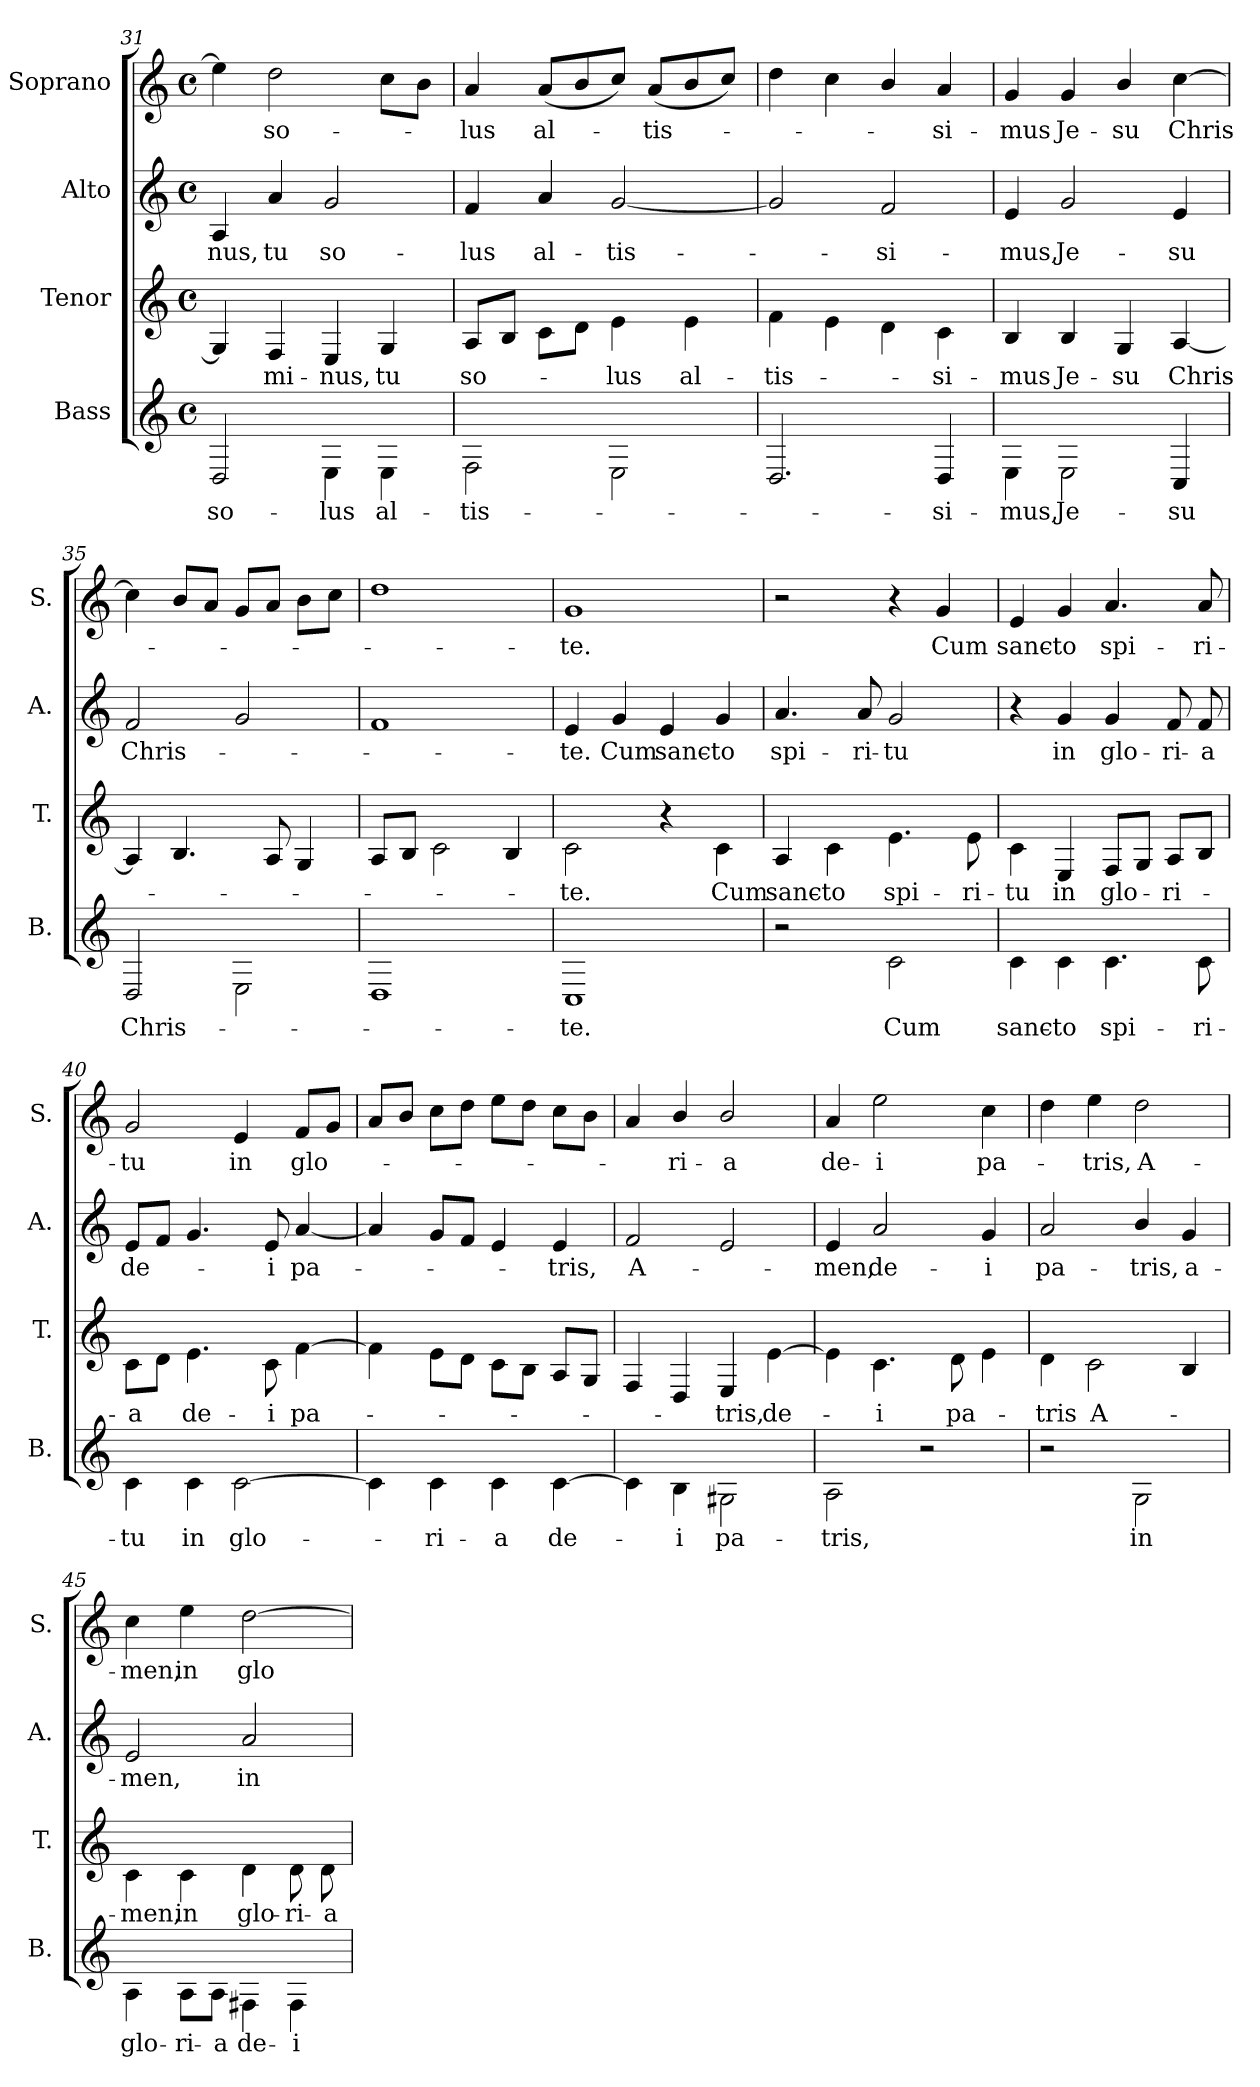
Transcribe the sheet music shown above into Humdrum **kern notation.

**kern	**text	**kern	**text	**kern	**text	**kern	**text
*part4	*part4	*part3	*part3	*part2	*part2	*part1	*part1
*staff4	*staff4	*staff3	*staff3	*staff2	*staff2	*staff1	*staff1
*I"Bass	*	*I"Tenor	*	*I"Alto	*	*I"Soprano	*
*I'B.	*	*I'T.	*	*I'A.	*	*I'S.	*
*clefG2	*	*clefG2	*	*clefG2	*	*clefG2	*
*	*	*ITrd7c12	*	*	*	*	*
*k[]	*	*k[]	*	*k[]	*	*k[]	*
*M4/4	*	*M4/4	*	*M4/4	*	*M4/4	*
*met(c)	*	*met(c)	*	*met(c)	*	*met(c)	*
=31	=31	=31	=31	=31	=31	=31	=31
!	!LO:LY:b	!	!	!	!LO:LY:b	!	!
2D/	so-	4GG/]	.	4A/	-nus,	4ee\]	.
!	!	!	!LO:LY:b	!	!LO:LY:b	!	!LO:LY:b
.	.	4FF/	-mi-	4a/	tu	2dd\	so-
!	!LO:LY:b	!	!LO:LY:b	!	!LO:LY:b	!	!
4E\	-lus	4EE/	-nus,	2g/	so-	.	.
!	!LO:LY:b	!	!LO:LY:b	!	!	!	!
4E\	al-	4GG/	tu	.	.	8cc\L	.
.	.	.	.	.	.	8b\J	.
=32	=32	=32	=32	=32	=32	=32	=32
!	!LO:LY:b	!	!LO:LY:b	!	!LO:LY:b	!	!LO:LY:b
2F\	-tis-	8AA/L	so-	4f/	-lus	4a/	-lus
.	.	8BB/J	.	.	.	.	.
!	!	!	!	!	!LO:LY:b	!	!LO:LY:b
.	.	8C\L	.	4a/	al-	(<8a/L	al-
.	.	8D\J	.	.	.	8b/	.
!	!	!	!LO:LY:b	!	!LO:LY:b	!	!
2E\	.	4E\	-lus	[2g/	-tis-	8cc/J)	.
!	!	!	!	!	!	!	!LO:LY:b
.	.	.	.	.	.	(<8a/L	-tis-
!	!	!	!LO:LY:b	!	!	!	!
.	.	4E\	al-	.	.	8b/	.
.	.	.	.	.	.	8cc/J)	.
=33	=33	=33	=33	=33	=33	=33	=33
!	!	!	!LO:LY:b	!	!	!	!
2.D/	.	4F\	-tis-	2g/]	.	4dd\	.
.	.	4E\	.	.	.	4cc\	.
!	!	!	!	!	!LO:LY:b	!	!
.	.	4D\	.	2f/	-si-	4b/	.
!	!LO:LY:b	!	!LO:LY:b	!	!	!	!LO:LY:b
4D/	-si-	4C\	-si-	.	.	4a/	-si-
=34	=34	=34	=34	=34	=34	=34	=34
!	!LO:LY:b	!	!LO:LY:b	!	!LO:LY:b	!	!LO:LY:b
4E\	-mus,	4BB/	-mus	4e/	-mus,	4g/	-mus
!	!LO:LY:b	!	!LO:LY:b	!	!LO:LY:b	!	!LO:LY:b
2E\	Je-	4BB/	Je-	2g/	Je-	4g/	Je-
!	!	!	!LO:LY:b	!	!	!	!LO:LY:b
.	.	4GG/	-su	.	.	4b/	-su
!	!LO:LY:b	!	!LO:LY:b	!	!LO:LY:b	!	!LO:LY:b
4C/	-su	[4AA/	Chris-	4e/	-su	[4cc\	Chris-
=35	=35	=35	=35	=35	=35	=35	=35
!	!LO:LY:b	!	!	!	!LO:LY:b	!	!
2D/	Chris-	4AA/]	.	2f/	Chris-	4cc\]	.
.	.	4.BB/	.	.	.	8b/L	.
.	.	.	.	.	.	8a/J	.
2E\	.	.	.	2g/	.	8g/L	.
.	.	8AA/	.	.	.	8a/J	.
.	.	4GG/	.	.	.	8b\L	.
.	.	.	.	.	.	8cc\J	.
=36	=36	=36	=36	=36	=36	=36	=36
1D	.	8AA/L	.	1f	.	1dd	.
.	.	8BB/J	.	.	.	.	.
.	.	2C\	.	.	.	.	.
.	.	4BB/	.	.	.	.	.
=37	=37	=37	=37	=37	=37	=37	=37
!	!LO:LY:b	!	!LO:LY:b	!	!LO:LY:b	!	!LO:LY:b
1C	-te.	2C\	-te.	4e/	-te.	1g	-te.
!	!	!	!	!	!LO:LY:b	!	!
.	.	.	.	4g/	Cum	.	.
!	!	!	!	!	!LO:LY:b	!	!
.	.	4r	.	4e/	sanc-	.	.
!	!	!	!LO:LY:b	!	!LO:LY:b	!	!
.	.	4C\	Cum	4g/	-to	.	.
=38	=38	=38	=38	=38	=38	=38	=38
!	!	!	!LO:LY:b	!	!LO:LY:b	!	!
2r	.	4AA/	sanc-	4.a/	spi-	2r	.
!	!	!	!LO:LY:b	!	!	!	!
.	.	4C\	-to	.	.	.	.
!	!	!	!	!	!LO:LY:b	!	!
.	.	.	.	8a/	-ri-	.	.
!	!LO:LY:b	!	!LO:LY:b	!	!LO:LY:b	!	!
2c\	Cum	4.E\	spi-	2g/	-tu	4r	.
!	!	!	!	!	!	!	!LO:LY:b
.	.	.	.	.	.	4g/	Cum
!	!	!	!LO:LY:b	!	!	!	!
.	.	8E\	-ri-	.	.	.	.
=39	=39	=39	=39	=39	=39	=39	=39
!	!LO:LY:b	!	!LO:LY:b	!	!	!	!LO:LY:b
4c\	sanc-	4C\	-tu	4r	.	4e/	sanc-
!	!LO:LY:b	!	!LO:LY:b	!	!LO:LY:b	!	!LO:LY:b
4c\	-to	4EE/	in	4g/	in	4g/	-to
!	!LO:LY:b	!	!LO:LY:b	!	!LO:LY:b	!	!LO:LY:b
4.c\	spi-	8FF/L	glo-	4g/	glo-	4.a/	spi-
.	.	8GG/J	.	.	.	.	.
!	!	!	!LO:LY:b	!	!LO:LY:b	!	!
.	.	8AA/L	-ri-	8f/	-ri-	.	.
!	!LO:LY:b	!	!	!	!LO:LY:b	!	!LO:LY:b
8c\	-ri-	8BB/J	.	8f/	-a	8a/	-ri-
=40	=40	=40	=40	=40	=40	=40	=40
!	!LO:LY:b	!	!LO:LY:b	!	!LO:LY:b	!	!LO:LY:b
4c\	-tu	8C\L	-a	8e/L	de-	2g/	-tu
.	.	8D\J	.	8f/J	.	.	.
!	!LO:LY:b	!	!LO:LY:b	!	!	!	!
4c\	in	4.E\	de-	4.g/	.	.	.
!	!LO:LY:b	!	!	!	!	!	!LO:LY:b
[2c\	glo-	.	.	.	.	4e/	in
!	!	!	!LO:LY:b	!	!LO:LY:b	!	!
.	.	8C\	-i	8e/	-i	.	.
!	!	!	!LO:LY:b	!	!LO:LY:b	!	!LO:LY:b
.	.	[4F\	pa-	[4a/	pa-	8f/L	glo-
.	.	.	.	.	.	8g/J	.
=41	=41	=41	=41	=41	=41	=41	=41
4c\]	.	4F\]	.	4a/]	.	8a/L	.
.	.	.	.	.	.	8b/J	.
!	!LO:LY:b	!	!	!	!	!	!
4c\	-ri-	8E\L	.	8g/L	.	8cc\L	.
.	.	8D\J	.	8f/J	.	8dd\J	.
!	!LO:LY:b	!	!	!	!	!	!
4c\	-a	8C\L	.	4e/	.	8ee\L	.
.	.	8BB\J	.	.	.	8dd\J	.
!	!LO:LY:b	!	!	!	!LO:LY:b	!	!
[4c\	de-	8AA/L	.	4e/	-tris,	8cc\L	.
.	.	8GG/J	.	.	.	8b\J	.
=42	=42	=42	=42	=42	=42	=42	=42
!	!	!	!	!	!LO:LY:b	!	!
4c\]	.	4FF/	.	2f/	A-	4a/	.
!	!LO:LY:b	!	!	!	!	!	!LO:LY:b
4B\	-i	4DD/	.	.	.	4b/	-ri-
!	!LO:LY:b	!	!LO:LY:b	!	!	!	!LO:LY:b
2G#X\	pa-	4EE/	-tris,	2e/	.	2b/	-a
!	!	!	!LO:LY:b	!	!	!	!
.	.	[4E\	de-	.	.	.	.
=43	=43	=43	=43	=43	=43	=43	=43
!	!LO:LY:b	!	!	!	!LO:LY:b	!	!LO:LY:b
2A\	-tris,	4E\]	.	4e/	-men,	4a/	de-
!	!	!	!LO:LY:b	!	!LO:LY:b	!	!LO:LY:b
.	.	4.C\	-i	2a/	de-	2ee\	-i
2r	.	.	.	.	.	.	.
!	!	!	!LO:LY:b	!	!	!	!
.	.	8D\	pa-	.	.	.	.
!	!	!	!	!	!LO:LY:b	!	!LO:LY:b
.	.	4E\	.	4g/	-i	4cc\	pa-
=44	=44	=44	=44	=44	=44	=44	=44
!	!	!	!LO:LY:b	!	!LO:LY:b	!	!
2r	.	4D\	-tris	2a/	pa-	4dd\	.
!	!	!	!LO:LY:b	!	!	!	!LO:LY:b
.	.	2C\	A-	.	.	4ee\	-tris,
!	!LO:LY:b	!	!	!	!LO:LY:b	!	!LO:LY:b
2G\	in	.	.	4b/	-tris,	2dd\	A-
!	!	!	!	!	!LO:LY:b	!	!
.	.	4BB/	.	4g/	a-	.	.
=45	=45	=45	=45	=45	=45	=45	=45
!	!LO:LY:b	!	!LO:LY:b	!	!LO:LY:b	!	!LO:LY:b
4A\	glo-	4C\	-men,	2e/	-men,	4cc\	-men,
!	!LO:LY:b	!	!LO:LY:b	!	!	!	!LO:LY:b
8A\L	-ri-	4C\	in	.	.	4ee\	in
!	!LO:LY:b	!	!	!	!	!	!
8A\J	-a	.	.	.	.	.	.
!	!LO:LY:b	!	!LO:LY:b	!	!LO:LY:b	!	!LO:LY:b
4F#X\	de-	4D\	glo-	2a/	in	[2dd\	glo-
!	!LO:LY:b	!	!LO:LY:b	!	!	!	!
4F#\	-i	8D\	-ri-	.	.	.	.
!	!	!	!LO:LY:b	!	!	!	!
.	.	8D\	-a	.	.	.	.
=	=	=	=	=	=	=	=
*-	*-	*-	*-	*-	*-	*-	*-
